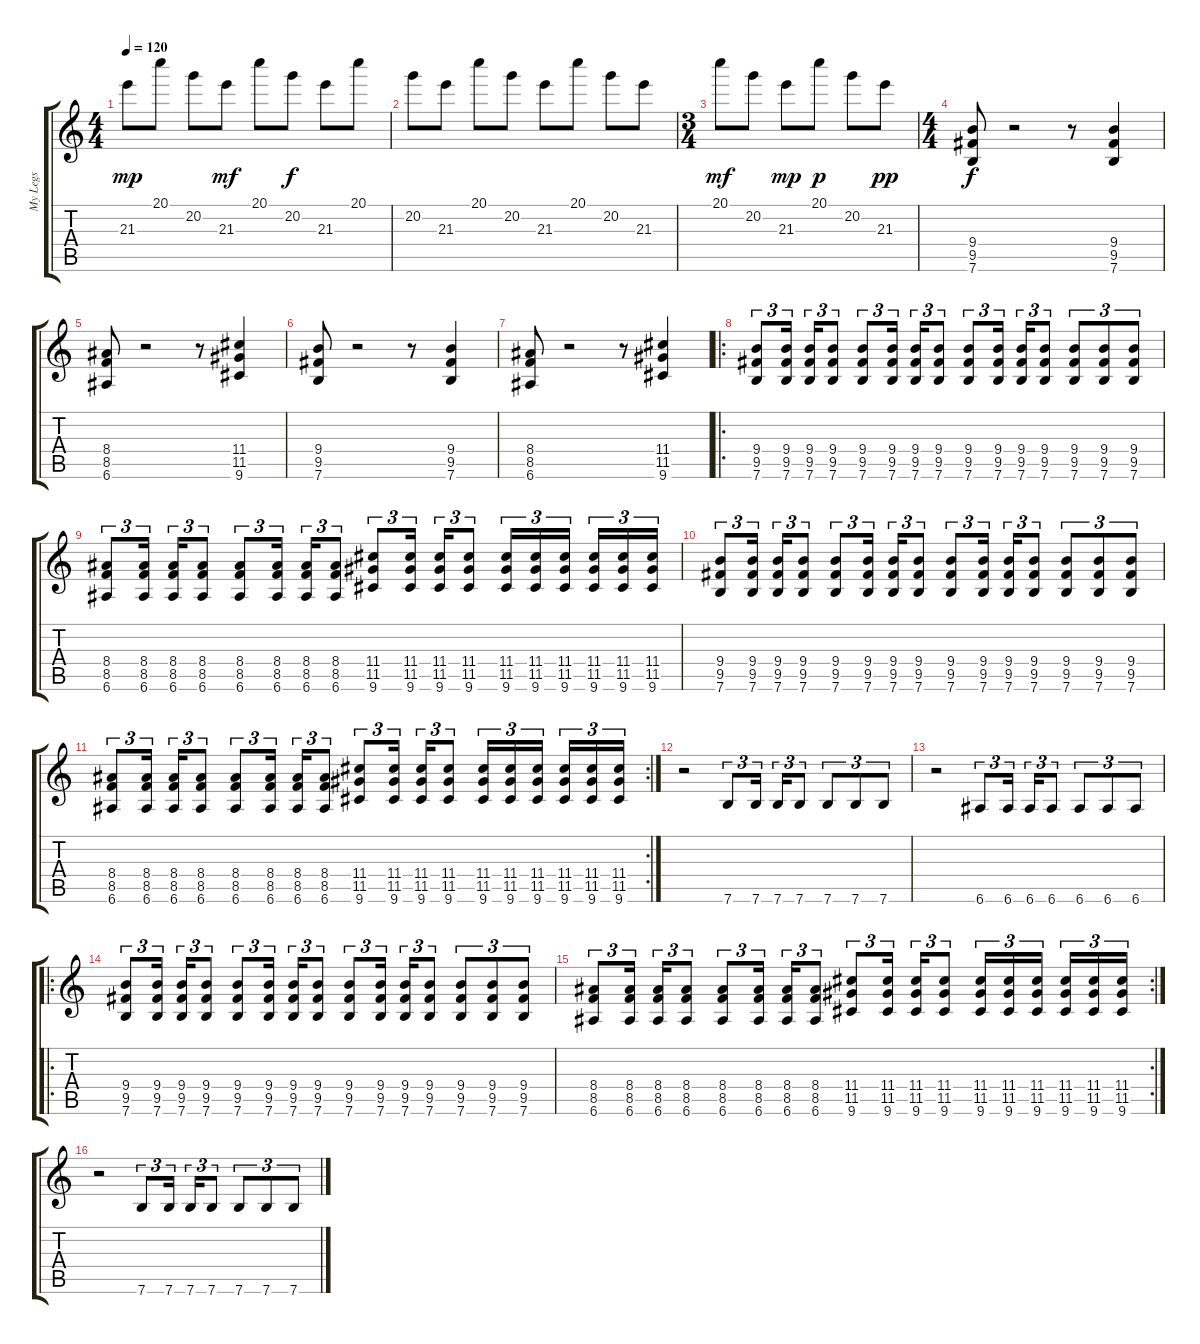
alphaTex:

\track ("My Legs" "My Legs") {instrument electricguitarjazz}
\staff {score tabs}
\tuning (E4 B3 G3 D3 A2 E2) {hide}
\ts (4 4)
\tempo 120
\clef g2
\ks c
21.3.8{dy mp} 20.1.8 20.2.8 21.3.8{dy mf} 20.1.8 20.2.8{dy f} 21.3.8 20.1.8 |
20.2.8 21.3.8 20.1.8 20.2.8 21.3.8 20.1.8 20.2.8 21.3.8 |
\ts (3 4)
20.1.8{dy mf} 20.2.8 21.3.8{dy mp} 20.1.8{dy p} 20.2.8 21.3.8{dy pp} |
\ts (4 4)
(9.4 9.5 7.6).8{dy f instrument distortionguitar} r.2 r.8 (9.4 9.5 7.6).4 |
(8.4 8.5 6.6).8 r.2 r.8 (11.4 11.5 9.6).4 |
(9.4 9.5 7.6).8 r.2 r.8 (9.4 9.5 7.6).4 |
(8.4 8.5 6.6).8 r.2 r.8 (11.4 11.5 9.6).4 |
\ro
(9.4 9.5 7.6).8{tu (3 2)} (9.4 9.5 7.6).16{tu (3 2)} (9.4 9.5 7.6).16{tu (3 2)} (9.4 9.5 7.6).8{tu (3 2)} (9.4 9.5 7.6).8{tu (3 2)} (9.4 9.5 7.6).16{tu (3 2)} (9.4 9.5 7.6).16{tu (3 2)} (9.4 9.5 7.6).8{tu (3 2)} (9.4 9.5 7.6).8{tu (3 2)} (9.4 9.5 7.6).16{tu (3 2)} (9.4 9.5 7.6).16{tu (3 2)} (9.4 9.5 7.6).8{tu (3 2)} (9.4 9.5 7.6).8{tu (3 2)} (9.4 9.5 7.6).8{tu (3 2)} (9.4 9.5 7.6).8{tu (3 2)} |
(8.4 8.5 6.6).8{tu (3 2)} (8.4 8.5 6.6).16{tu (3 2)} (8.4 8.5 6.6).16{tu (3 2)} (8.4 8.5 6.6).8{tu (3 2)} (8.4 8.5 6.6).8{tu (3 2)} (8.4 8.5 6.6).16{tu (3 2)} (8.4 8.5 6.6).16{tu (3 2)} (8.4 8.5 6.6).8{tu (3 2)} (11.4 11.5 9.6).8{tu (3 2)} (11.4 11.5 9.6).16{tu (3 2)} (11.4 11.5 9.6).16{tu (3 2)} (11.4 11.5 9.6).8{tu (3 2)} (11.4 11.5 9.6).16{tu (3 2)} (11.4 11.5 9.6).16{tu (3 2)} (11.4 11.5 9.6).16{tu (3 2)} (11.4 11.5 9.6).16{tu (3 2)} (11.4 11.5 9.6).16{tu (3 2)} (11.4 11.5 9.6).16{tu (3 2)} |
(9.4 9.5 7.6).8{tu (3 2)} (9.4 9.5 7.6).16{tu (3 2)} (9.4 9.5 7.6).16{tu (3 2)} (9.4 9.5 7.6).8{tu (3 2)} (9.4 9.5 7.6).8{tu (3 2)} (9.4 9.5 7.6).16{tu (3 2)} (9.4 9.5 7.6).16{tu (3 2)} (9.4 9.5 7.6).8{tu (3 2)} (9.4 9.5 7.6).8{tu (3 2)} (9.4 9.5 7.6).16{tu (3 2)} (9.4 9.5 7.6).16{tu (3 2)} (9.4 9.5 7.6).8{tu (3 2)} (9.4 9.5 7.6).8{tu (3 2)} (9.4 9.5 7.6).8{tu (3 2)} (9.4 9.5 7.6).8{tu (3 2)} |
\rc 2
(8.4 8.5 6.6).8{tu (3 2)} (8.4 8.5 6.6).16{tu (3 2)} (8.4 8.5 6.6).16{tu (3 2)} (8.4 8.5 6.6).8{tu (3 2)} (8.4 8.5 6.6).8{tu (3 2)} (8.4 8.5 6.6).16{tu (3 2)} (8.4 8.5 6.6).16{tu (3 2)} (8.4 8.5 6.6).8{tu (3 2)} (11.4 11.5 9.6).8{tu (3 2)} (11.4 11.5 9.6).16{tu (3 2)} (11.4 11.5 9.6).16{tu (3 2)} (11.4 11.5 9.6).8{tu (3 2)} (11.4 11.5 9.6).16{tu (3 2)} (11.4 11.5 9.6).16{tu (3 2)} (11.4 11.5 9.6).16{tu (3 2)} (11.4 11.5 9.6).16{tu (3 2)} (11.4 11.5 9.6).16{tu (3 2)} (11.4 11.5 9.6).16{tu (3 2)} |
r.2 7.6.8{tu (3 2)} 7.6.16{tu (3 2)} 7.6.16{tu (3 2)} 7.6.8{tu (3 2)} 7.6.8{tu (3 2)} 7.6.8{tu (3 2)} 7.6.8{tu (3 2)} |
r.2 6.6.8{tu (3 2)} 6.6.16{tu (3 2)} 6.6.16{tu (3 2)} 6.6.8{tu (3 2)} 6.6.8{tu (3 2)} 6.6.8{tu (3 2)} 6.6.8{tu (3 2)} |
\ro
(9.4 9.5 7.6).8{tu (3 2)} (9.4 9.5 7.6).16{tu (3 2)} (9.4 9.5 7.6).16{tu (3 2)} (9.4 9.5 7.6).8{tu (3 2)} (9.4 9.5 7.6).8{tu (3 2)} (9.4 9.5 7.6).16{tu (3 2)} (9.4 9.5 7.6).16{tu (3 2)} (9.4 9.5 7.6).8{tu (3 2)} (9.4 9.5 7.6).8{tu (3 2)} (9.4 9.5 7.6).16{tu (3 2)} (9.4 9.5 7.6).16{tu (3 2)} (9.4 9.5 7.6).8{tu (3 2)} (9.4 9.5 7.6).8{tu (3 2)} (9.4 9.5 7.6).8{tu (3 2)} (9.4 9.5 7.6).8{tu (3 2)} |
\rc 2
(8.4 8.5 6.6).8{tu (3 2)} (8.4 8.5 6.6).16{tu (3 2)} (8.4 8.5 6.6).16{tu (3 2)} (8.4 8.5 6.6).8{tu (3 2)} (8.4 8.5 6.6).8{tu (3 2)} (8.4 8.5 6.6).16{tu (3 2)} (8.4 8.5 6.6).16{tu (3 2)} (8.4 8.5 6.6).8{tu (3 2)} (11.4 11.5 9.6).8{tu (3 2)} (11.4 11.5 9.6).16{tu (3 2)} (11.4 11.5 9.6).16{tu (3 2)} (11.4 11.5 9.6).8{tu (3 2)} (11.4 11.5 9.6).16{tu (3 2)} (11.4 11.5 9.6).16{tu (3 2)} (11.4 11.5 9.6).16{tu (3 2)} (11.4 11.5 9.6).16{tu (3 2)} (11.4 11.5 9.6).16{tu (3 2)} (11.4 11.5 9.6).16{tu (3 2)} |
r.2 7.6.8{tu (3 2)} 7.6.16{tu (3 2)} 7.6.16{tu (3 2)} 7.6.8{tu (3 2)} 7.6.8{tu (3 2)} 7.6.8{tu (3 2)} 7.6.8{tu (3 2)}
